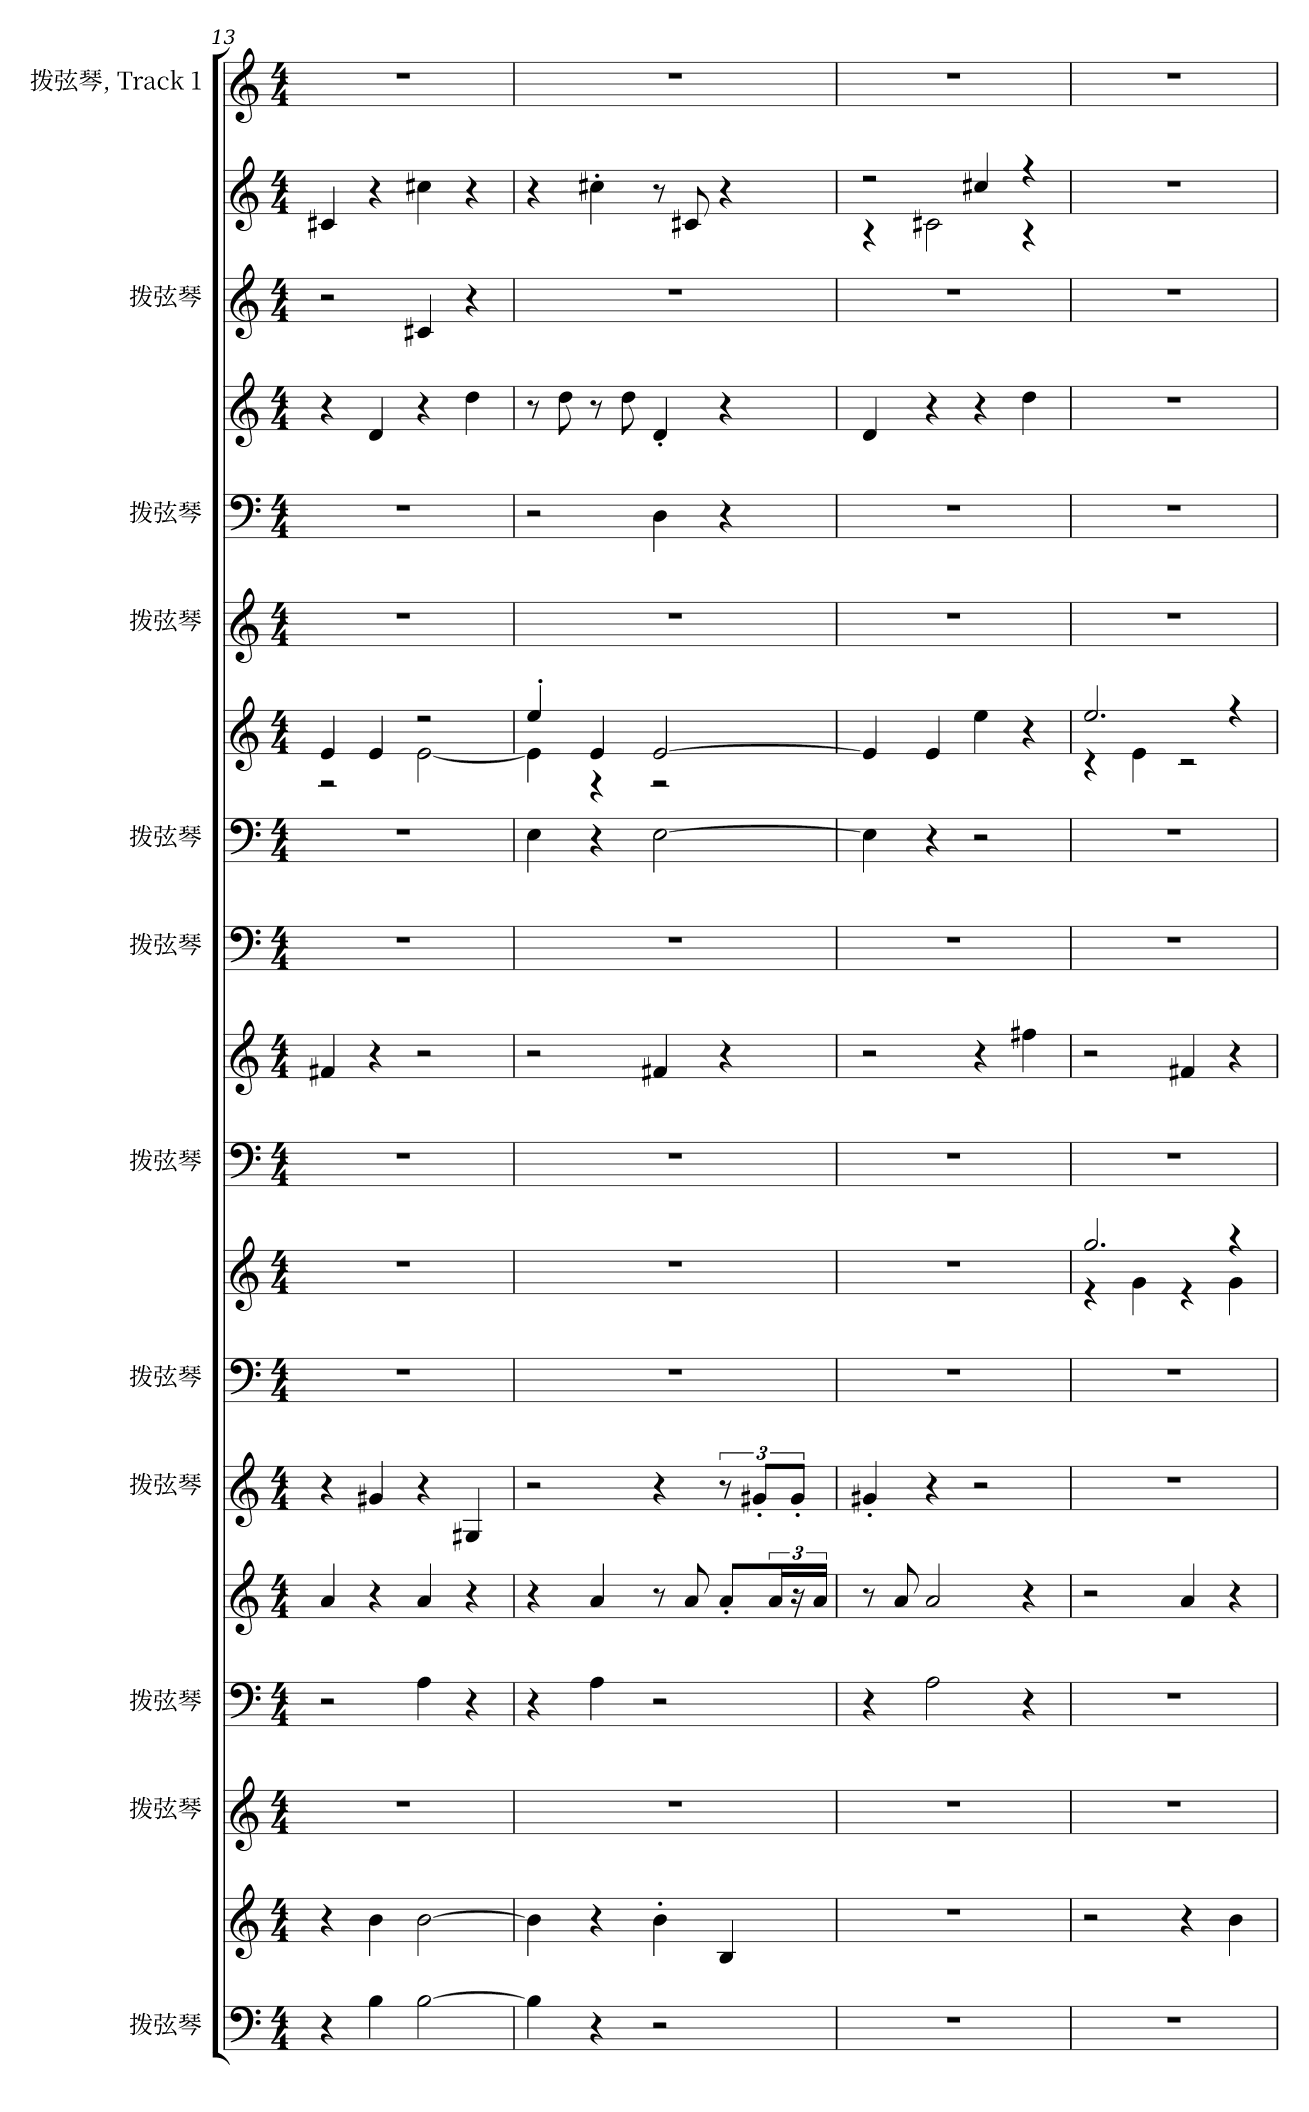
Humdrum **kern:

**kern	**kern	**kern	**kern	**kern	**kern	**kern	**kern	**kern	**kern	**kern	**kern	**kern	**kern	**kern	**kern	**kern	**kern	**kern
*part12	*part12	*part11	*part10	*part10	*part9	*part8	*part8	*part7	*part7	*part6	*part5	*part5	*part4	*part3	*part3	*part2	*part2	*part1
*staff19	*staff18	*staff17	*staff16	*staff15	*staff14	*staff13	*staff12	*staff11	*staff10	*staff9	*staff8	*staff7	*staff6	*staff5	*staff4	*staff3	*staff2	*staff1
*I"拨弦琴	*	*I"拨弦琴	*I"拨弦琴	*	*I"拨弦琴	*I"拨弦琴	*	*I"拨弦琴	*	*I"拨弦琴	*I"拨弦琴	*	*I"拨弦琴	*I"拨弦琴	*	*I"拨弦琴	*	*I"拨弦琴, Track 1
*clefF4	*clefG2	*clefG2	*clefF4	*clefG2	*clefG2	*clefF4	*clefG2	*clefF4	*clefG2	*clefF4	*clefF4	*clefG2	*clefG2	*clefF4	*clefG2	*clefG2	*clefG2	*clefG2
*k[]	*k[]	*k[]	*k[]	*k[]	*k[]	*k[]	*k[]	*k[]	*k[]	*k[]	*k[]	*k[]	*k[]	*k[]	*k[]	*k[]	*k[]	*k[]
*M4/4	*M4/4	*M4/4	*M4/4	*M4/4	*M4/4	*M4/4	*M4/4	*M4/4	*M4/4	*M4/4	*M4/4	*M4/4	*M4/4	*M4/4	*M4/4	*M4/4	*M4/4	*M4/4
=13	=13	=13	=13	=13	=13	=13	=13	=13	=13	=13	=13	=13	=13	=13	=13	=13	=13	=13
*	*	*	*	*	*	*	*	*	*	*	*	*^	*	*	*	*	*	*
4r	4r	1r	2r	4a/	4r	1r	1r	1r	4f#X/	1r	1r	4e/	2r	1r	1r	4r	2r	4c#X/	1r
4B\	4b\	.	.	4r	4g#X/	.	.	.	4r	.	.	4e/	.	.	.	4d/	.	4r	.
[2B\	[2b\	.	4A\	4a/	4r	.	.	.	2r	.	.	2r	[2e\	.	.	4r	4c#X/	4cc#X\	.
.	.	.	4r	4r	4G#X/	.	.	.	.	.	.	.	.	.	.	4dd\	4r	4r	.
!!LO:PB:g=z
=14	=14	=14	=14	=14	=14	=14	=14	=14	=14	=14	=14	=14	=14	=14	=14	=14	=14	=14	=14
4B\]	4b\]	1r	4r	4r	2r	1r	1r	1r	2r	1r	4E\	4ee'/	4e\]	1r	2r	8r	1r	4r	1r
.	.	.	.	.	.	.	.	.	.	.	.	.	.	.	.	8dd\	.	.	.
4r	4r	.	4A\	4a/	.	.	.	.	.	.	4r	4e/	4r	.	.	8r	.	4cc#X'\	.
.	.	.	.	.	.	.	.	.	.	.	.	.	.	.	.	8dd\	.	.	.
2r	4b'\	.	2r	8r	4r	.	.	.	4f#X/	.	[2E\	[2e/	2r	.	4D\	4d'/	.	8r	.
.	.	.	.	8a/	.	.	.	.	.	.	.	.	.	.	.	.	.	8c#X/	.
.	4B/	.	.	8a'/L	12r	.	.	.	4r	.	.	.	.	.	4r	4r	.	4r	.
.	.	.	.	.	12g#X'/L	.	.	.	.	.	.	.	.	.	.	.	.	.	.
.	.	.	.	24a/Jk	.	.	.	.	.	.	.	.	.	.	.	.	.	.	.
.	.	.	.	24r	12g#'/J	.	.	.	.	.	.	.	.	.	.	.	.	.	.
.	.	.	.	24a/	.	.	.	.	.	.	.	.	.	.	.	.	.	.	.
*	*	*	*	*	*	*	*	*	*	*	*	*v	*v	*	*	*	*	*	*
=15	=15	=15	=15	=15	=15	=15	=15	=15	=15	=15	=15	=15	=15	=15	=15	=15	=15	=15
*	*	*	*	*	*	*	*	*	*	*	*	*	*	*	*	*	*^	*
1r	1r	1r	4r	8r	4g#X'/	1r	1r	1r	2r	1r	4E\]	4e/]	1r	1r	4d/	1r	2r	4r	1r
.	.	.	.	8a/	.	.	.	.	.	.	.	.	.	.	.	.	.	.	.
.	.	.	2A\	2a/	4r	.	.	.	.	.	4r	4e/	.	.	4r	.	.	2c#X\	.
.	.	.	.	.	2r	.	.	.	4r	.	2r	4ee\	.	.	4r	.	4cc#X/	.	.
.	.	.	4r	4r	.	.	.	.	4ff#X\	.	.	4r	.	.	4dd\	.	4r	4r	.
*	*	*	*	*	*	*	*	*	*	*	*	*	*	*	*	*	*v	*v	*
=16	=16	=16	=16	=16	=16	=16	=16	=16	=16	=16	=16	=16	=16	=16	=16	=16	=16	=16
*	*	*	*	*	*	*	*^	*	*	*	*	*^	*	*	*	*	*	*
1r	2r	1r	1r	2r	1r	1r	2.gg/	4r	1r	2r	1r	1r	2.ee/	4r	1r	1r	1r	1r	1r	1r
.	.	.	.	.	.	.	.	4g\	.	.	.	.	.	4e\	.	.	.	.	.	.
.	4r	.	.	4a/	.	.	.	4r	.	4f#X/	.	.	.	2r	.	.	.	.	.	.
.	4b\	.	.	4r	.	.	4r	4g\	.	4r	.	.	4r	.	.	.	.	.	.	.
*	*	*	*	*	*	*	*v	*v	*	*	*	*	*v	*v	*	*	*	*	*	*
=	=	=	=	=	=	=	=	=	=	=	=	=	=	=	=	=	=	=
*-	*-	*-	*-	*-	*-	*-	*-	*-	*-	*-	*-	*-	*-	*-	*-	*-	*-	*-
